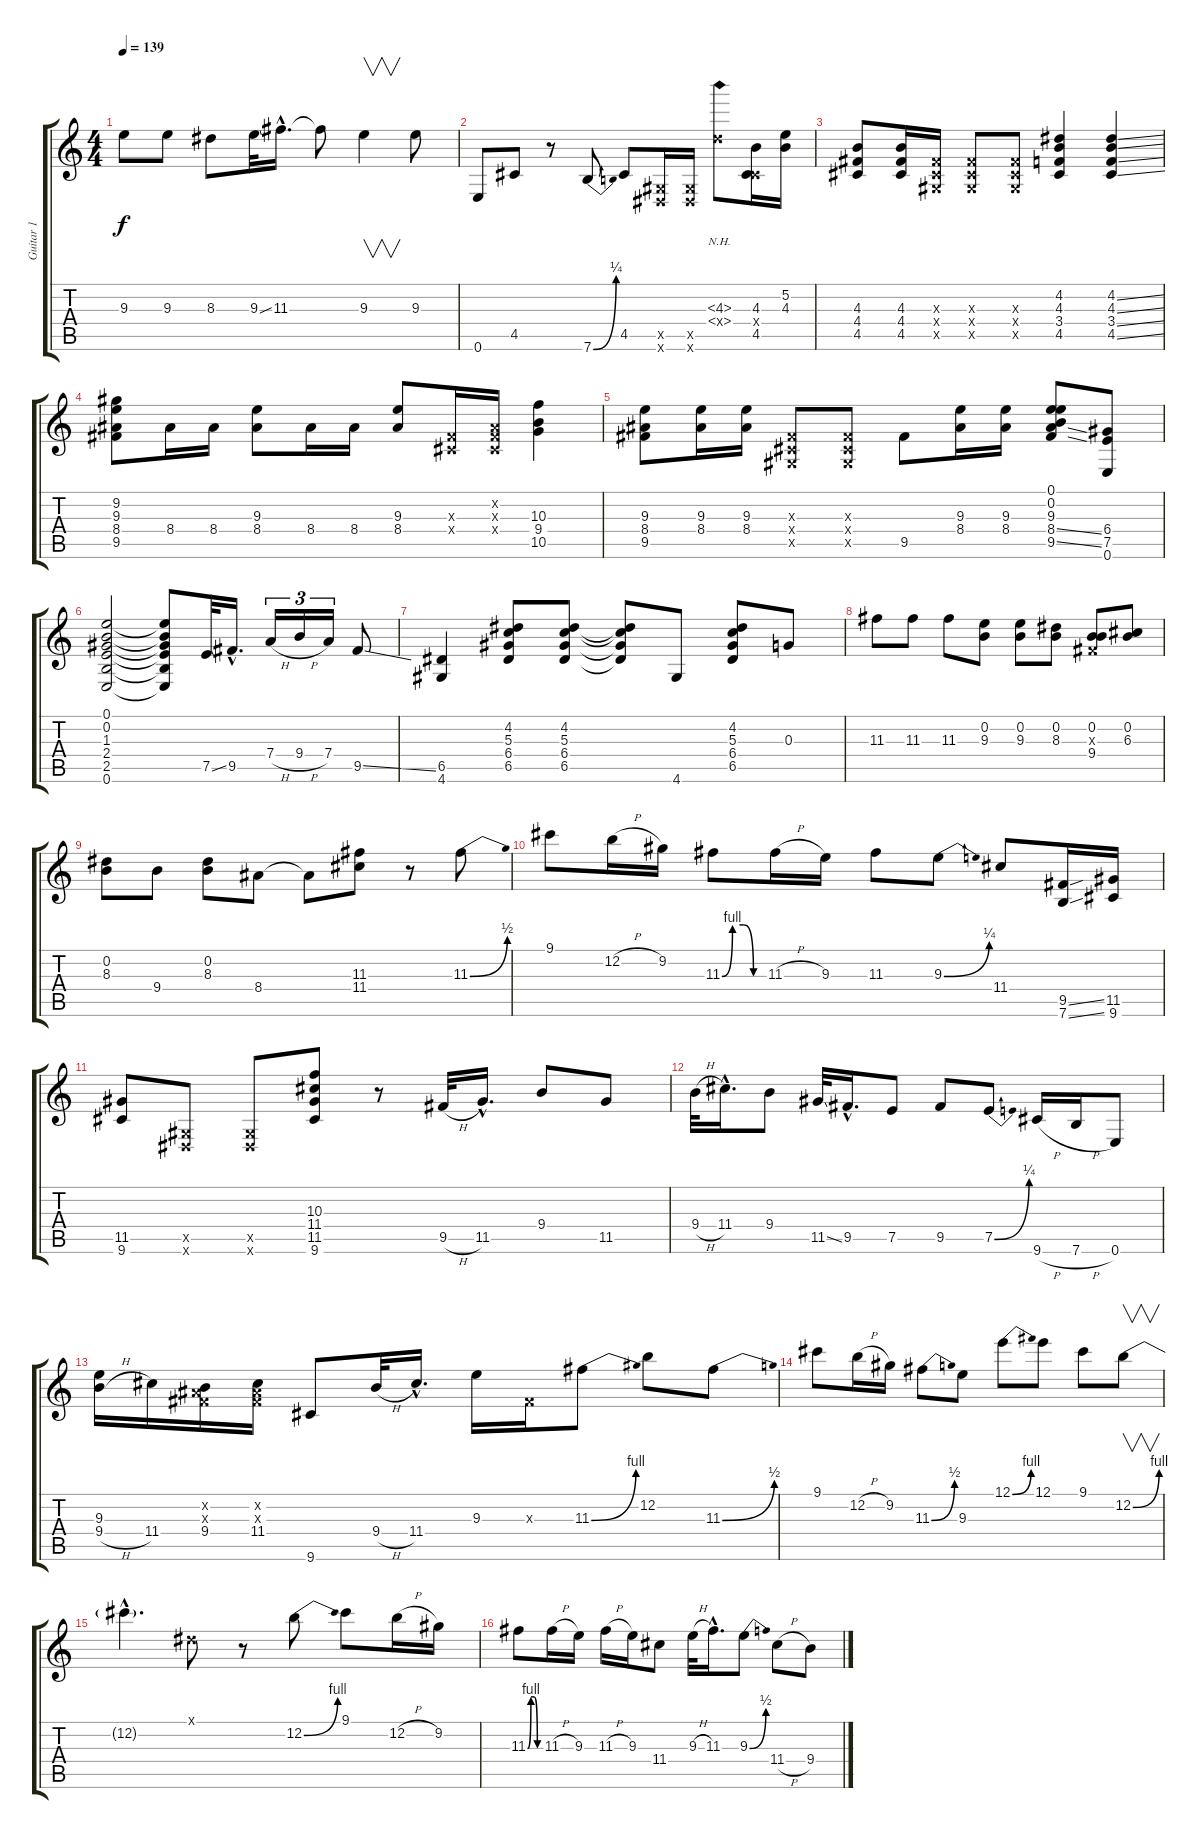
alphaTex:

\track ("Guitar 1" "Guitar 1") {instrument electricguitarclean}
\staff {score tabs}
\tuning (E4 B3 G3 D3 A2 E2) {hide}
\ts (4 4)
\tempo 139
\clef g2
\ks c
9.3.8{dy f} 9.3.8 8.3.8 9.3{ss}.32 11.3{hac}.16{d} 11.3{t}.8 9.3.4{v} 9.3.8 |
0.6.8 4.5.8 r.8 7.6{be (bend 0 0 60 1)}.8 4.5.8 (-1.5{x} -1.6{x}).16 (-1.5{x} -1.6{x}).16 (4.3{nh} -1.4{nh x}).8 (4.3 -1.4{x} 4.5).16 (5.2 4.3).16 |
(4.3 4.4 4.5).8 (4.3 4.4 4.5).16 (-1.3{x} -1.4{x} -1.5{x}).16 (-1.3{x} -1.4{x} -1.5{x}).8 (-1.3{x} -1.4{x} -1.5{x}).8 (4.2 4.3 3.4 4.5).4 (4.2{ss} 4.3{ss} 3.4{ss} 4.5{ss}).4 |
(9.2 9.3 8.4 9.5).8 8.4.16 8.4.16 (9.3 8.4).8 8.4.16 8.4.16 (9.3 8.4).8 (-1.3{x} -1.4{x}).16 (-1.2{x} -1.3{x} -1.4{x}).16 (10.3 9.4 10.5).4 |
(9.3 8.4 9.5).8 (9.3 8.4).16 (9.3 8.4).16 (-1.3{x} -1.4{x} -1.5{x}).8 (-1.3{x} -1.4{x} -1.5{x}).8 9.5.8 (9.3 8.4).16 (9.3 8.4).16 (0.1 0.2 9.3 8.4{ss} 9.5{ss}).8 (6.4 7.5 0.6).8 |
(0.1 0.2 1.3 2.4 2.5 0.6).2 (0.1{t} 0.2{t} 1.3{t} 2.4{t} 2.5{t} 0.6{t}).8 7.5{ss}.32 9.5{hac}.16{d} 7.4{h}.16{tu (3 2)} 9.4{h}.16{tu (3 2)} 7.4.16{tu (3 2)} 9.5{ss}.8 |
(6.5 4.6).4 (4.2 5.3 6.4 6.5).8 (4.2 5.3 6.4 6.5).8 (4.2{t} 5.3{t} 6.4{t} 6.5{t}).8 4.6.8 (4.2 5.3 6.4 6.5).8 0.3.8 |
11.3.8 11.3.8 11.3.8 (0.2 9.3).8 (0.2 9.3).8 (0.2 8.3).8 (0.2 -1.3{x} 9.4).8 (0.2 6.3).8 |
(0.2 8.3).8 9.4.8 (0.2 8.3).8 8.4.8 8.4{t}.8 (11.3 11.4).8 r.8 11.3{be (bend 0 0 60 2)}.8 |
9.1.8 12.2{h}.16 9.2.16 11.3{be (custom 0 0 15 4 30 4 45 0 60 0)}.8 11.3{h}.16 9.3.16 11.3.8 9.3{be (bend 0 0 60 1)}.8 11.4.8 (9.5{ss} 7.6{ss}).16 (11.5 9.6).16 |
(11.5 9.6).8 (-1.5{x} -1.6{x}).8 (-1.5{x} -1.6{x}).8 (10.3 11.4 11.5 9.6).8 r.8 9.5{h}.32 11.5{hac}.16{d} 9.4.8 11.5.8 |
9.4{h}.32 11.4{hac}.16{d} 9.4.8 11.5{ss}.32 9.5{hac}.16{d} 7.5.8 9.5.8 7.5{be (bend 0 0 60 1)}.8 9.6{h}.16 7.6{h}.16 0.6.8 |
(9.3 9.4{h}).16 11.4.16 (-1.2{x} -1.3{x} 9.4).16 (-1.2{x} -1.3{x} 11.4).16 9.6.8 9.4{h}.32 11.4{hac}.16{d} 9.3.16 -1.3{x}.16 11.3{be (bend 0 0 60 4)}.8 12.2.8 11.3{be (bend 0 0 60 2)}.8 |
9.1.8 12.2{h}.16 9.2.16 11.3{be (bend 0 0 60 2)}.8 9.3.8 12.1{be (bend 0 0 60 4)}.8 12.1.8 9.1.8 12.2{be (bend 0 0 60 4)}.8{v} |
12.2{hac t}.4{d} -1.1{x}.8 r.8 12.2{be (bend 0 0 60 4)}.8 9.1.8 12.2{h}.16 9.2.16 |
11.3{be (custom 0 0 15 4 30 4 45 0 60 0)}.8 11.3{h}.16 9.3.16 11.3{h}.16 9.3.16 11.4.8 9.3{h}.32 11.3{hac}.16{d} 9.3{be (bend 0 0 60 2)}.8 11.4{h}.8 9.4.8
